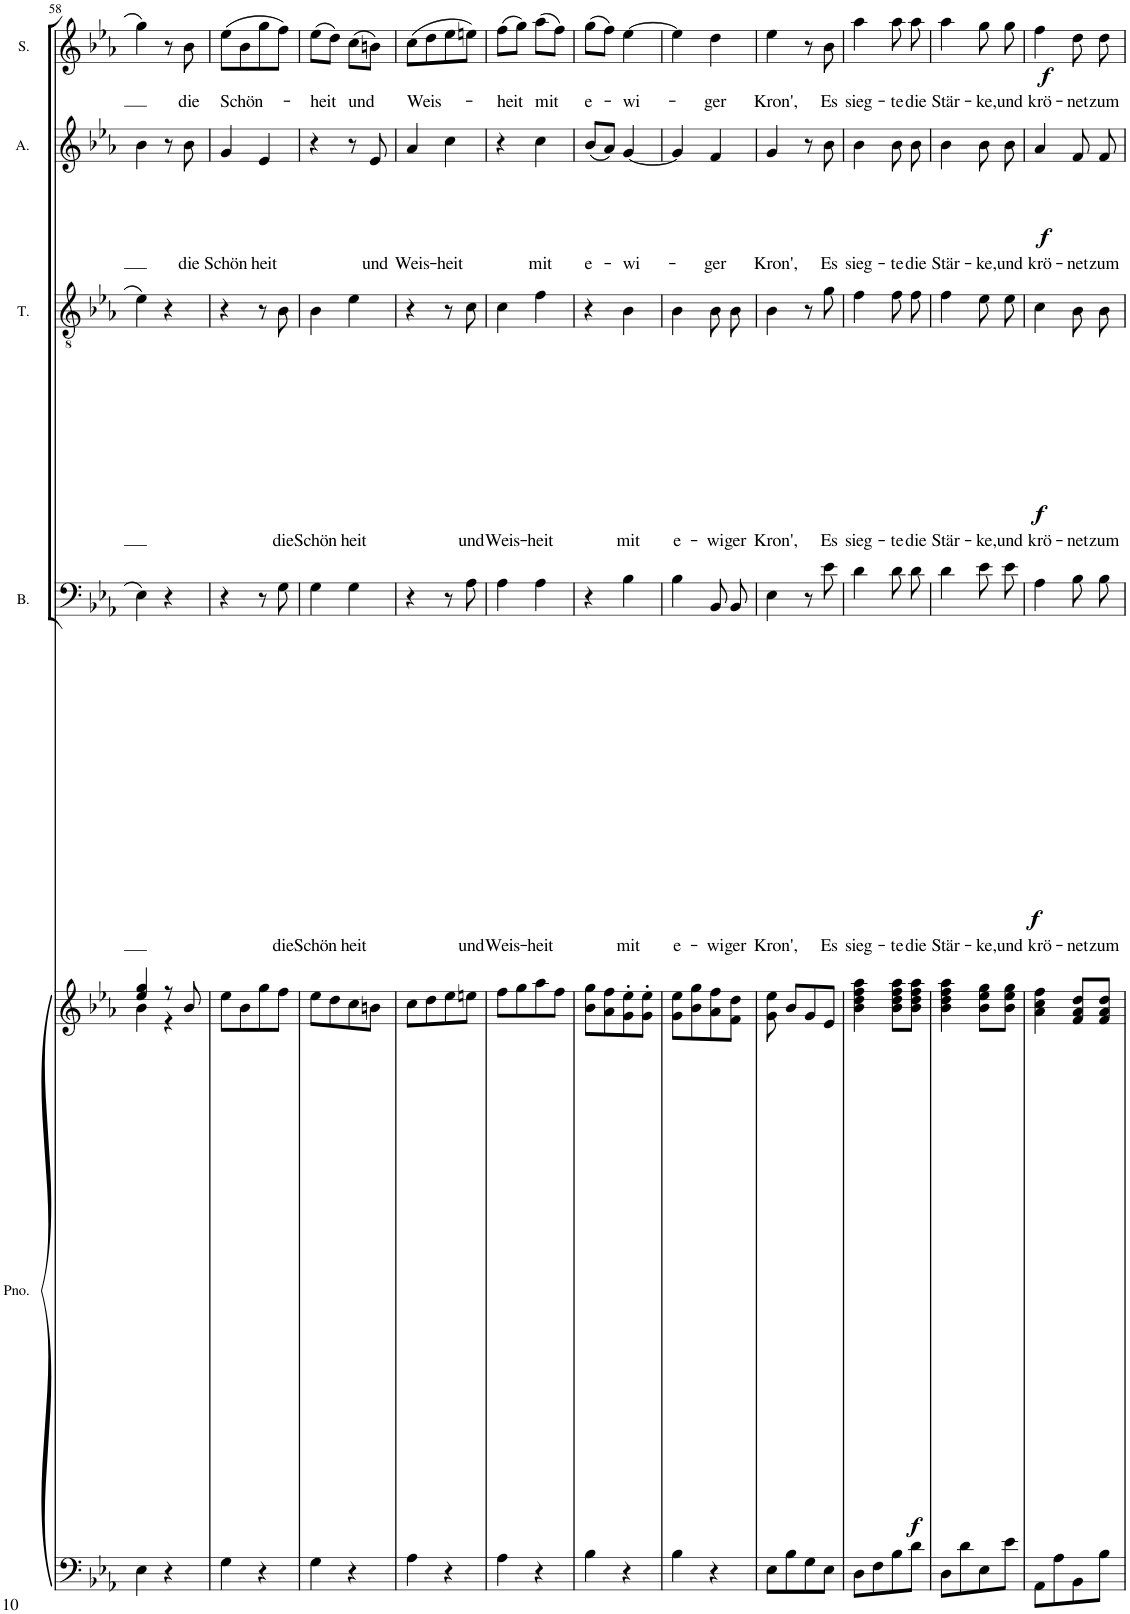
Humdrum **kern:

**kern	**kern	**dynam	**kern	**text	**dynam	**kern	**text	**dynam	**kern	**text	**dynam	**kern	**text	**dynam
*part5	*part5	*part5	*part4	*part4	*part4	*part3	*part3	*part3	*part2	*part2	*part2	*part1	*part1	*part1
*staff6	*staff5	*staff5/6	*staff4	*staff4	*staff4	*staff3	*staff3	*staff3	*staff2	*staff2	*staff2	*staff1	*staff1	*staff1
*I"Piano	*	*	*I"Bass	*	*	*I"Tenor	*	*	*I"Alto	*	*	*I"Soprano	*	*
*I'Pno.	*	*	*I'B.	*	*	*I'T.	*	*	*I'A.	*	*	*I'S.	*	*
!!LO:PB:g=z
*clefF4	*clefG2	*	*clefF4	*	*	*clefGv2	*	*	*clefG2	*	*	*clefG2	*	*
*k[b-e-a-]	*k[b-e-a-]	*	*k[b-e-a-]	*	*	*k[b-e-a-]	*	*	*k[b-e-a-]	*	*	*k[b-e-a-]	*	*
*M2/4	*M4/4	*	*M2/4	*	*	*M2/4	*	*	*M2/4	*	*	*M2/4	*	*
=58	=58	=58	=58	=58	=58	=58	=58	=58	=58	=58	=58	=58	=58	=58
*	*^	*	*	*	*	*	*	*	*	*	*	*	*	*
4E-\	4ee-/ 4gg/	4b-\	.	4E-\	.	.	4e-\	.	.	4b-\	.	.	4gg\	.	.
4r	8r	4r	.	4r	.	.	4r	.	.	8r	.	.	8r	.	.
!	!	!	!	!	!	!	!	!	!	!	!LO:LY:b	!	!	!LO:LY:b	!
.	8b-/	.	.	.	.	.	.	.	.	8b-\	die	.	8b-\	die	.
*	*v	*v	*	*	*	*	*	*	*	*	*	*	*	*	*
=59	=59	=59	=59	=59	=59	=59	=59	=59	=59	=59	=59	=59	=59	=59
!	!	!	!	!	!	!	!	!	!	!LO:LY:b	!	!	!LO:LY:b	!
4G\	8ee-\L	.	4r	.	.	4r	.	.	4g/	Schön-	.	(8ee-\L	Schön-	.
.	8b-\	.	.	.	.	.	.	.	.	.	.	8b-\	.	.
!	!	!	!	!	!	!	!	!	!	!LO:LY:b	!	!	!	!
4r	8gg\	.	8r	.	.	8r	.	.	4e-/	-heit	.	8gg\	.	.
!	!	!	!	!LO:LY:b	!	!	!LO:LY:b	!	!	!	!	!	!	!
.	8ff\J	.	8G\	die	.	8B-\	die	.	.	.	.	8ff\J)	.	.
=60	=60	=60	=60	=60	=60	=60	=60	=60	=60	=60	=60	=60	=60	=60
!	!	!	!	!LO:LY:b	!	!	!LO:LY:b	!	!	!	!	!	!LO:LY:b	!
4G\	8ee-\L	.	4G\	Schön-	.	4B-\	Schön-	.	4r	.	.	(8ee-\L	-heit	.
.	8dd\	.	.	.	.	.	.	.	.	.	.	8dd\J)	.	.
!	!	!	!	!LO:LY:b	!	!	!LO:LY:b	!	!	!	!	!	!LO:LY:b	!
4r	8cc\	.	4G\	-heit	.	4e-\	-heit	.	8r	.	.	(8cc\L	und	.
!	!	!	!	!	!	!	!	!	!	!LO:LY:b	!	!	!	!
.	8bn\J	.	.	.	.	.	.	.	8e-/	und	.	8bn\J)	.	.
=61	=61	=61	=61	=61	=61	=61	=61	=61	=61	=61	=61	=61	=61	=61
!	!	!	!	!	!	!	!	!	!	!LO:LY:b	!	!	!LO:LY:b	!
4A-\	8cc\L	.	4r	.	.	4r	.	.	4a-/	Weis-	.	(8cc\L	Weis-	.
.	8dd\	.	.	.	.	.	.	.	.	.	.	8dd\	.	.
!	!	!	!	!	!	!	!	!	!	!LO:LY:b	!	!	!	!
4r	8ee-\	.	8r	.	.	8r	.	.	4cc\	-heit	.	8ee-\	.	.
!	!	!	!	!LO:LY:b	!	!	!LO:LY:b	!	!	!	!	!	!	!
.	8een\J	.	8A-\	und	.	8c\	und	.	.	.	.	8een\J)	.	.
=62	=62	=62	=62	=62	=62	=62	=62	=62	=62	=62	=62	=62	=62	=62
!	!	!	!	!LO:LY:b	!	!	!LO:LY:b	!	!	!	!	!	!LO:LY:b	!
4A-\	8ff\L	.	4A-\	Weis-	.	4c\	Weis-	.	4r	.	.	(8ff\L	-heit	.
.	8gg\	.	.	.	.	.	.	.	.	.	.	8gg\J)	.	.
!	!	!	!	!LO:LY:b	!	!	!LO:LY:b	!	!	!LO:LY:b	!	!	!LO:LY:b	!
4r	8aa-\	.	4A-\	-heit	.	4f\	-heit	.	4cc\	mit	.	(8aa-\L	mit	.
.	8ff\J	.	.	.	.	.	.	.	.	.	.	8ff\J)	.	.
=63	=63	=63	=63	=63	=63	=63	=63	=63	=63	=63	=63	=63	=63	=63
!	!	!	!	!	!	!	!	!	!	!LO:LY:b	!	!	!LO:LY:b	!
4B-\	8b-\ 8gg\L	.	4r	.	.	4r	.	.	(8b-/L	e-	.	(8gg\L	e-	.
.	8a-\ 8ff\	.	.	.	.	.	.	.	8a-/J)	.	.	8ff\J)	.	.
!	!	!	!	!LO:LY:b	!	!	!LO:LY:b	!	!	!LO:LY:b	!	!	!LO:LY:b	!
4r	8g\' 8ee-\'	.	4B-\	mit	.	4B-\	mit	.	[4g/	-wi-	.	[4ee-\	-wi-	.
.	8g\' 8ee-\'J	.	.	.	.	.	.	.	.	.	.	.	.	.
=64	=64	=64	=64	=64	=64	=64	=64	=64	=64	=64	=64	=64	=64	=64
!	!	!	!	!LO:LY:b	!	!	!LO:LY:b	!	!	!	!	!	!	!
4B-\	8g\ 8ee-\L	.	4B-\	e-	.	4B-\	e-	.	4g/]	.	.	4ee-\]	.	.
.	8b-\ 8gg\	.	.	.	.	.	.	.	.	.	.	.	.	.
!	!	!	!	!LO:LY:b	!	!	!LO:LY:b	!	!	!LO:LY:b	!	!	!LO:LY:b	!
4r	8a-\ 8ff\	.	8BB-/L	-wi-	.	8B-\L	-wi-	.	4f/	-ger	.	4dd\	-ger	.
!	!	!	!	!LO:LY:b	!	!	!LO:LY:b	!	!	!	!	!	!	!
.	8f\ 8dd\J	.	8BB-/J	-ger	.	8B-\J	-ger	.	.	.	.	.	.	.
=65	=65	=65	=65	=65	=65	=65	=65	=65	=65	=65	=65	=65	=65	=65
!	!	!	!	!LO:LY:b	!	!	!LO:LY:b	!	!	!LO:LY:b	!	!	!LO:LY:b	!
8E-\L	8g\ 8ee-\	.	4E-\	Kron',	.	4B-\	Kron',	.	4g/	Kron',	.	4ee-\	Kron',	.
!	!	!LO:DY:b	!	!	!	!	!	!	!	!	!	!	!	!
8B-\	8b-/L	f	.	.	.	.	.	.	.	.	.	.	.	.
8G\	8g/	.	8r	.	.	8r	.	.	8r	.	.	8r	.	.
!	!	!	!	!LO:LY:b	!LO:DY:b	!	!LO:LY:b	!LO:DY:b	!	!LO:LY:b	!LO:DY:b	!	!LO:LY:b	!LO:DY:b
8E-\J	8e-/J	.	8e-\	Es	f	8g\	Es	f	8b-\	Es	f	8b-\	Es	f
=66	=66	=66	=66	=66	=66	=66	=66	=66	=66	=66	=66	=66	=66	=66
!	!	!	!	!LO:LY:b	!	!	!LO:LY:b	!	!	!LO:LY:b	!	!	!LO:LY:b	!
8D\L	4b-\ 4dd\ 4ff\ 4aa-\	.	4d\	sieg-	.	4f\	sieg-	.	4b-\	sieg-	.	4aa-\	sieg-	.
8F\	.	.	.	.	.	.	.	.	.	.	.	.	.	.
!	!	!	!	!LO:LY:b	!	!	!LO:LY:b	!	!	!LO:LY:b	!	!	!LO:LY:b	!
8B-\	8b-\ 8dd\ 8ff\ 8aa-\L	.	8d\L	-te	.	8f\L	-te	.	8b-\	-te	.	8aa-\	-te	.
!	!	!	!	!LO:LY:b	!	!	!LO:LY:b	!	!	!LO:LY:b	!	!	!LO:LY:b	!
8d\J	8b-\ 8dd\ 8ff\ 8aa-\J	.	8d\J	die	.	8f\J	die	.	8b-\	die	.	8aa-\	die	.
=67	=67	=67	=67	=67	=67	=67	=67	=67	=67	=67	=67	=67	=67	=67
!	!	!	!	!LO:LY:b	!	!	!LO:LY:b	!	!	!LO:LY:b	!	!	!LO:LY:b	!
8D\L	4b-\ 4dd\ 4ff\ 4aa-\	.	4d\	Stär-	.	4f\	Stär-	.	4b-\	Stär-	.	4aa-\	Stär-	.
8d\	.	.	.	.	.	.	.	.	.	.	.	.	.	.
!	!	!	!	!LO:LY:b	!	!	!LO:LY:b	!	!	!LO:LY:b	!	!	!LO:LY:b	!
8E-\	8b-\ 8ee-\ 8gg\L	.	8e-\L	-ke,	.	8e-\L	-ke,	.	8b-\	-ke,	.	8gg\	-ke,	.
!	!	!	!	!LO:LY:b	!	!	!LO:LY:b	!	!	!LO:LY:b	!	!	!LO:LY:b	!
8e-\J	8b-\ 8ee-\ 8gg\J	.	8e-\J	und	.	8e-\J	und	.	8b-\	und	.	8gg\	und	.
=68	=68	=68	=68	=68	=68	=68	=68	=68	=68	=68	=68	=68	=68	=68
!	!	!	!	!LO:LY:b	!	!	!LO:LY:b	!	!	!LO:LY:b	!	!	!LO:LY:b	!
8AA-\L	4a-\ 4cc\ 4ff\	.	4A-\	krö-	.	4c\	krö-	.	4a-/	krö-	.	4ff\	krö-	.
8A-\	.	.	.	.	.	.	.	.	.	.	.	.	.	.
!	!	!	!	!LO:LY:b	!	!	!LO:LY:b	!	!	!LO:LY:b	!	!	!LO:LY:b	!
8BB-\	8f/ 8a-/ 8dd/L	.	8B-\L	-net	.	8B-\L	-net	.	8f/	-net	.	8dd\	-net	.
!	!	!	!	!LO:LY:b	!	!	!LO:LY:b	!	!	!LO:LY:b	!	!	!LO:LY:b	!
8B-\J	8f/ 8a-/ 8dd/J	.	8B-\J	zum	.	8B-\J	zum	.	8f/	zum	.	8dd\	zum	.
=	=	=	=	=	=	=	=	=	=	=	=	=	=	=
*-	*-	*-	*-	*-	*-	*-	*-	*-	*-	*-	*-	*-	*-	*-
